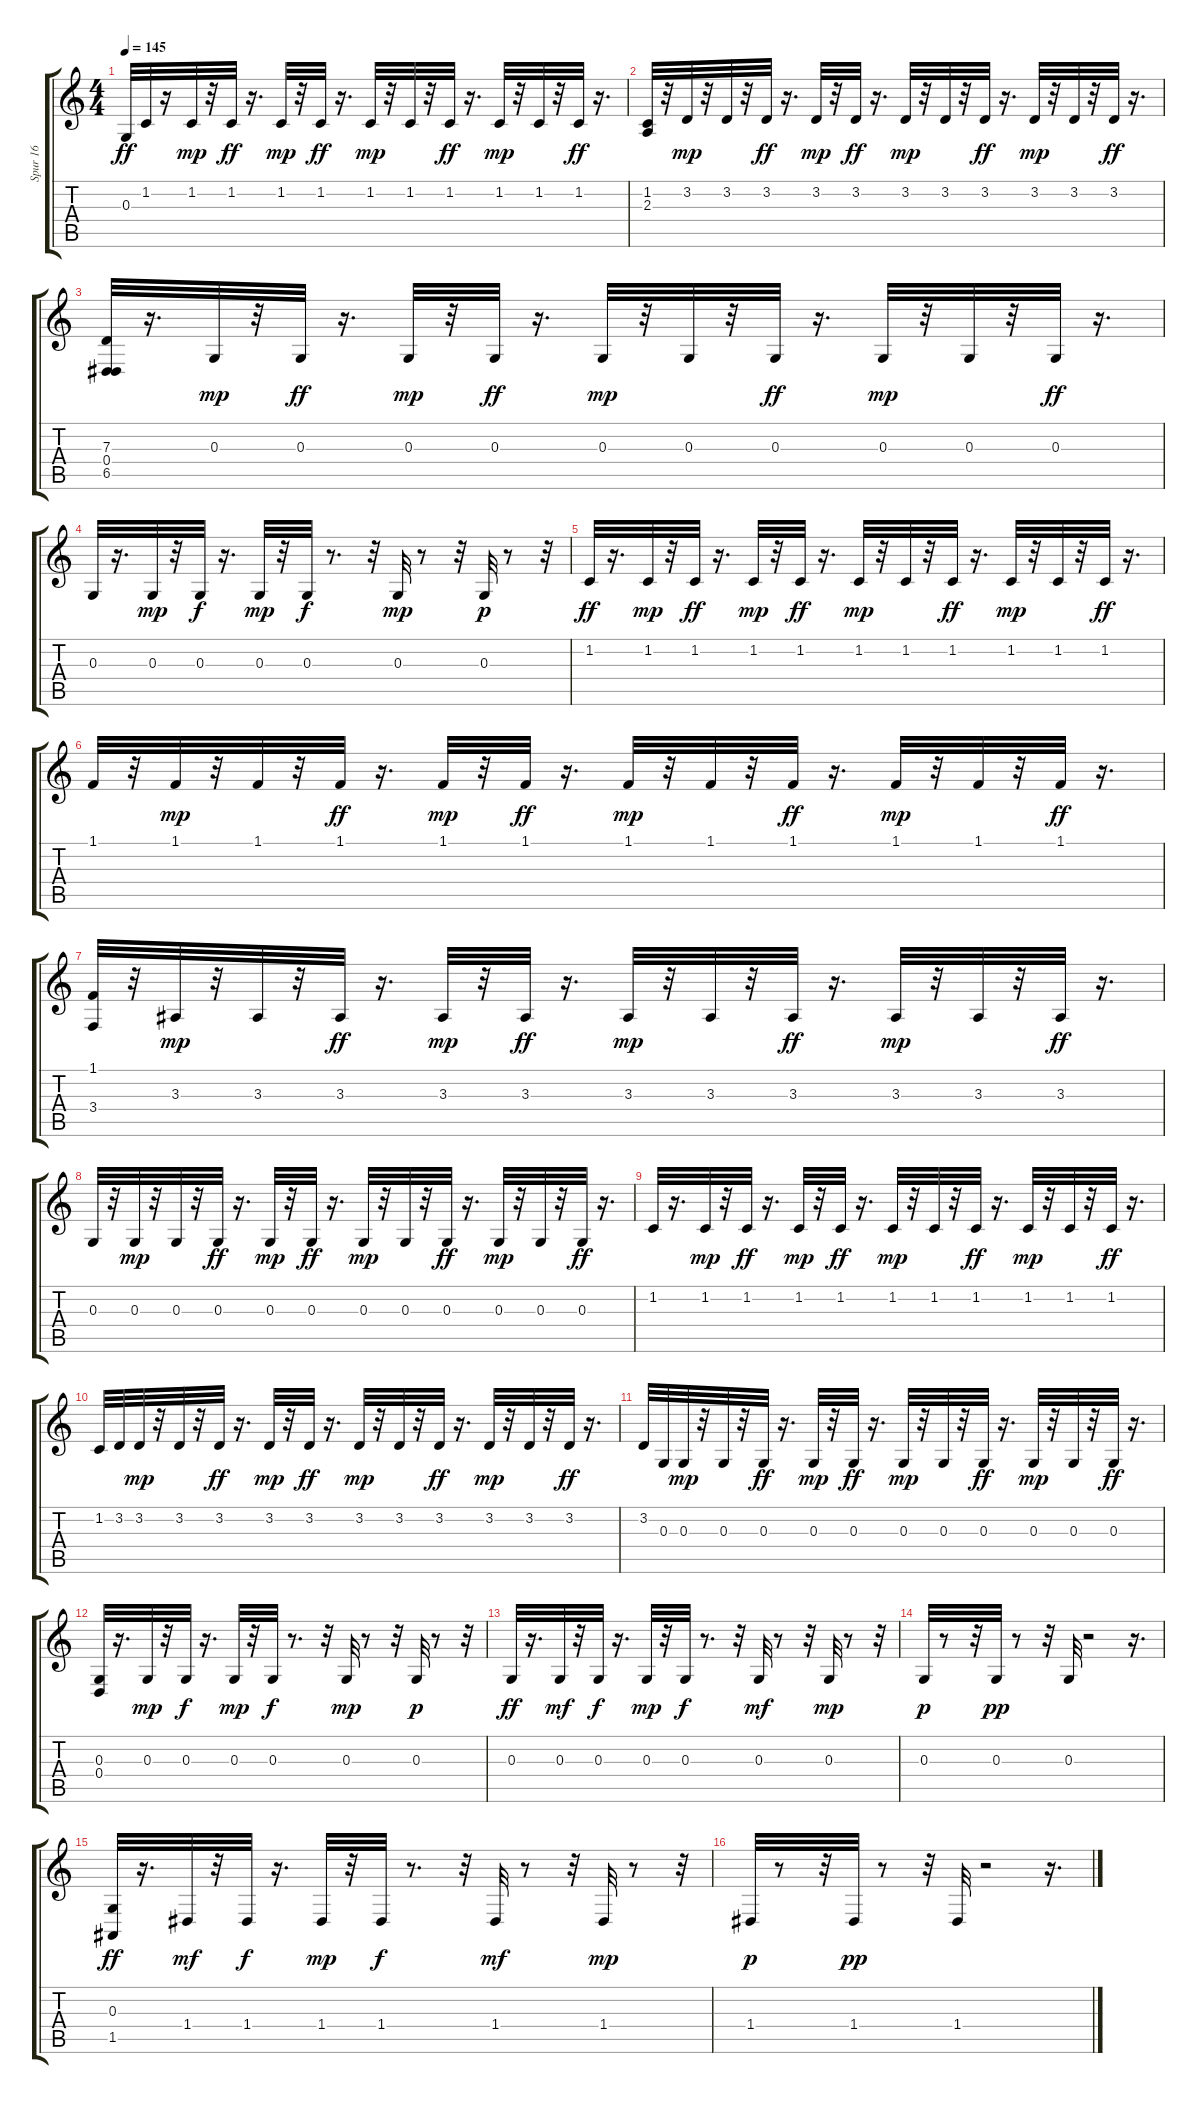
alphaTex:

\track ("Spur 16" "Spur 16") {instrument lead8bassandlead}
\staff {score tabs}
\tuning (E4 B3 G3 D3 A2 E2) {hide}
\ts (4 4)
\tempo 145
\clef g2
\ks c
0.3.32{dy ff balance 2} 1.2.32 r.16 1.2.32{dy mp balance 10} r.32 1.2.32{dy ff balance 2} r.16{d} 1.2.32{dy mp balance 10} r.32 1.2.32{dy ff balance 2} r.16{d} 1.2.32{dy mp balance 6} r.32 1.2.32{balance 14} r.32 1.2.32{dy ff balance 0} r.16{d} 1.2.32{dy mp balance 10} r.32 1.2.32{balance 14} r.32 1.2.32{dy ff balance 15} r.16{d} |
(1.2 2.3).32{balance 10} r.32 3.2.32{dy mp} r.32 3.2.32{balance 2} r.32 3.2.32{dy ff balance 8} r.16{d} 3.2.32{dy mp balance 10} r.32 3.2.32{dy ff balance 5} r.16{d} 3.2.32{dy mp balance 10} r.32 3.2.32{balance 15} r.32 3.2.32{dy ff balance 1} r.16{d} 3.2.32{dy mp balance 10} r.32 3.2.32{balance 2} r.32 3.2.32{dy ff balance 1} r.16{d} |
(7.3 0.4 6.5).32{balance 2} r.16{d} 0.3.32{dy mp balance 10} r.32 0.3.32{dy ff balance 2} r.16{d} 0.3.32{dy mp balance 10} r.32 0.3.32{dy ff balance 2} r.16{d} 0.3.32{dy mp balance 6} r.32 0.3.32{balance 14} r.32 0.3.32{dy ff balance 0} r.16{d} 0.3.32{dy mp balance 10} r.32 0.3.32{balance 14} r.32 0.3.32{dy ff balance 15} r.16{d} |
0.3.32{balance 2} r.16{d} 0.3.32{dy mp balance 10} r.32 0.3.32{dy f balance 2} r.16{d} 0.3.32{dy mp balance 10} r.32 0.3.32{dy f balance 2} r.8{d} r.32 0.3.32{dy mp balance 10} r.8 r.32 0.3.32{dy p balance 15} r.8 r.32 |
1.2.32{dy ff balance 2} r.16{d} 1.2.32{dy mp balance 10} r.32 1.2.32{dy ff balance 2} r.16{d} 1.2.32{dy mp balance 10} r.32 1.2.32{dy ff balance 2} r.16{d} 1.2.32{dy mp balance 6} r.32 1.2.32{balance 14} r.32 1.2.32{dy ff balance 0} r.16{d} 1.2.32{dy mp balance 10} r.32 1.2.32{balance 14} r.32 1.2.32{dy ff balance 15} r.16{d} |
1.1.32{balance 10} r.32 1.1.32{dy mp} r.32 1.1.32{balance 2} r.32 1.1.32{dy ff balance 8} r.16{d} 1.1.32{dy mp balance 10} r.32 1.1.32{dy ff balance 5} r.16{d} 1.1.32{dy mp balance 10} r.32 1.1.32{balance 15} r.32 1.1.32{dy ff balance 1} r.16{d} 1.1.32{dy mp balance 10} r.32 1.1.32{balance 2} r.32 1.1.32{dy ff balance 1} r.16{d} |
(1.1 3.4).32{balance 2} r.32 3.3.32{dy mp} r.32 3.3.32{balance 10} r.32 3.3.32{dy ff balance 2} r.16{d} 3.3.32{dy mp balance 10} r.32 3.3.32{dy ff balance 2} r.16{d} 3.3.32{dy mp balance 10} r.32 3.3.32{balance 16} r.32 3.3.32{dy ff balance 1} r.16{d} 3.3.32{dy mp balance 10} r.32 3.3.32{balance 14} r.32 3.3.32{dy ff balance 15} r.16{d} |
0.3.32{balance 10} r.32 0.3.32{dy mp} r.32 0.3.32{balance 2} r.32 0.3.32{dy ff balance 8} r.16{d} 0.3.32{dy mp balance 10} r.32 0.3.32{dy ff balance 5} r.16{d} 0.3.32{dy mp balance 10} r.32 0.3.32{balance 14} r.32 0.3.32{dy ff balance 2} r.16{d} 0.3.32{dy mp balance 10} r.32 0.3.32{balance 2} r.32 0.3.32{dy ff balance 1} r.16{d} |
1.2.32{balance 2} r.16{d} 1.2.32{dy mp balance 10} r.32 1.2.32{dy ff balance 2} r.16{d} 1.2.32{dy mp balance 10} r.32 1.2.32{dy ff balance 2} r.16{d} 1.2.32{dy mp balance 6} r.32 1.2.32{balance 14} r.32 1.2.32{dy ff balance 0} r.16{d} 1.2.32{dy mp balance 10} r.32 1.2.32{balance 14} r.32 1.2.32{dy ff balance 15} r.16{d} |
1.2.32{balance 10} 3.2.32 3.2.32{dy mp} r.32 3.2.32{balance 2} r.32 3.2.32{dy ff balance 8} r.16{d} 3.2.32{dy mp balance 10} r.32 3.2.32{dy ff balance 5} r.16{d} 3.2.32{dy mp balance 10} r.32 3.2.32{balance 15} r.32 3.2.32{dy ff balance 1} r.16{d} 3.2.32{dy mp balance 10} r.32 3.2.32{balance 2} r.32 3.2.32{dy ff balance 1} r.16{d} |
3.2.32{balance 2} 0.3.32 0.3.32{dy mp} r.32 0.3.32{balance 10} r.32 0.3.32{dy ff balance 2} r.16{d} 0.3.32{dy mp balance 10} r.32 0.3.32{dy ff balance 2} r.16{d} 0.3.32{dy mp balance 10} r.32 0.3.32{balance 16} r.32 0.3.32{dy ff balance 1} r.16{d} 0.3.32{dy mp balance 10} r.32 0.3.32{balance 14} r.32 0.3.32{dy ff balance 15} r.16{d} |
(0.3 0.4).32{balance 10} r.16{d} 0.3.32{dy mp balance 10} r.32 0.3.32{dy f balance 2} r.16{d} 0.3.32{dy mp balance 10} r.32 0.3.32{dy f balance 2} r.8{d} r.32 0.3.32{dy mp balance 10} r.8 r.32 0.3.32{dy p balance 15} r.8 r.32 |
0.3.32{dy ff balance 2} r.16{d} 0.3.32{dy mf balance 10} r.32 0.3.32{dy f balance 2} r.16{d} 0.3.32{dy mp balance 10} r.32 0.3.32{dy f balance 2} r.8{d} r.32 0.3.32{dy mf balance 10} r.8 r.32 0.3.32{dy mp balance 15} r.8 r.32 |
0.3.32{dy p balance 16} r.8 r.32 0.3.32{dy pp balance 10} r.8 r.32 0.3.32{balance 8} r.2 r.16{d} |
(0.3 1.5).32{dy ff balance 2} r.16{d} 1.4.32{dy mf balance 10} r.32 1.4.32{dy f balance 2} r.16{d} 1.4.32{dy mp balance 10} r.32 1.4.32{dy f balance 2} r.8{d} r.32 1.4.32{dy mf balance 10} r.8 r.32 1.4.32{dy mp balance 15} r.8 r.32 |
1.4.32{dy p balance 16} r.8 r.32 1.4.32{dy pp balance 10} r.8 r.32 1.4.32{balance 8} r.2 r.16{d}
